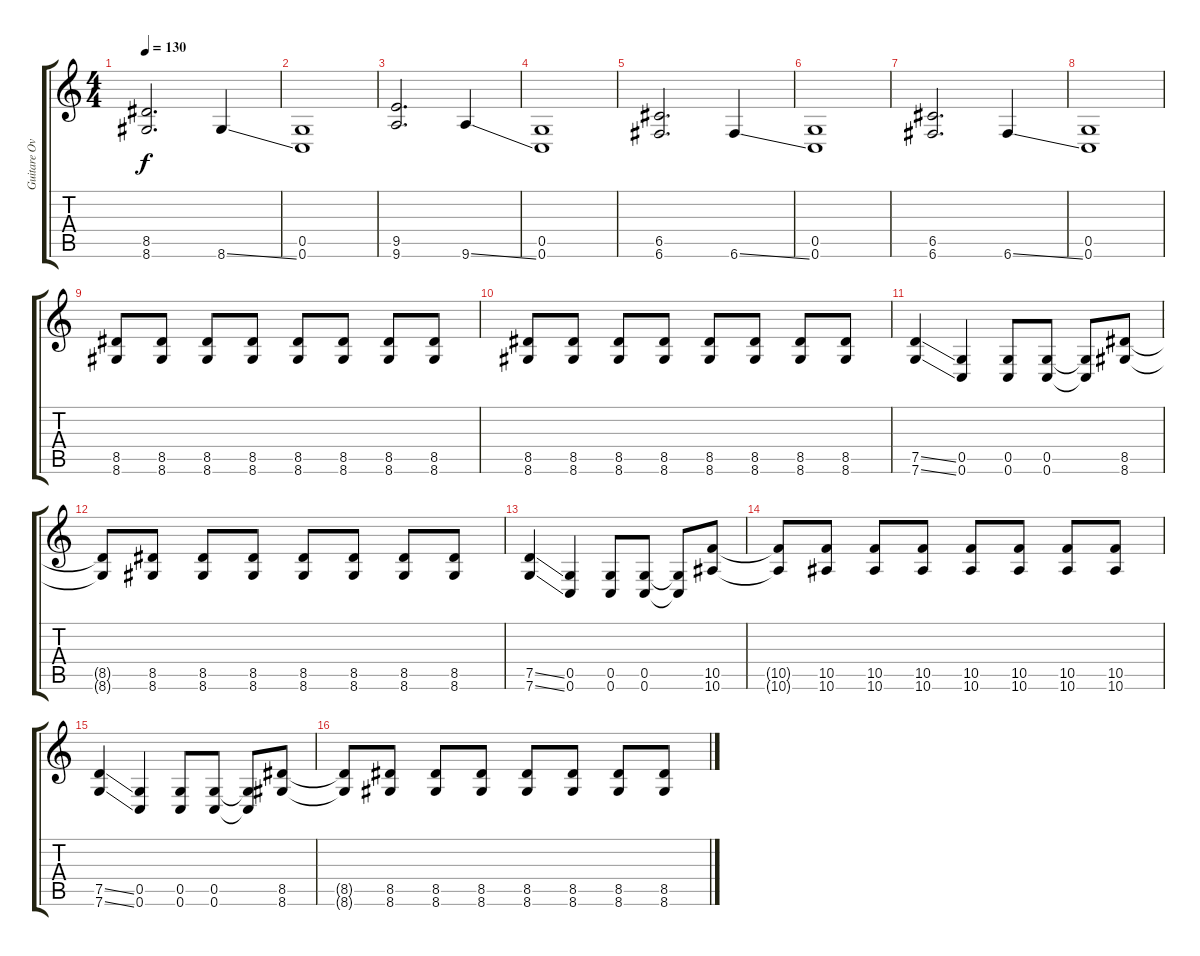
\track ("Guitare Overdub" "Guitare Ov") {instrument distortionguitar}
\staff {score tabs}
\tuning (D4 A3 F3 C3 G2 C2) {hide}
\ts (4 4)
\tempo 130
\clef g2
\ks c
(8.5 8.6).2{d dy f} 8.6{ss}.4 |
(0.5 0.6).1 |
(9.5 9.6).2{d} 9.6{ss}.4 |
(0.5 0.6).1 |
(6.5 6.6).2{d} 6.6{ss}.4 |
(0.5 0.6).1 |
(6.5 6.6).2{d} 6.6{ss}.4 |
(0.5 0.6).1 |
(8.5 8.6).8 (8.5 8.6).8 (8.5 8.6).8 (8.5 8.6).8 (8.5 8.6).8 (8.5 8.6).8 (8.5 8.6).8 (8.5 8.6).8 |
(8.5 8.6).8 (8.5 8.6).8 (8.5 8.6).8 (8.5 8.6).8 (8.5 8.6).8 (8.5 8.6).8 (8.5 8.6).8 (8.5 8.6).8 |
(7.5{ss} 7.6{ss}).4 (0.5 0.6).4 (0.5 0.6).8 (0.5 0.6).8 (0.5{t} 0.6{t}).8 (8.5 8.6).8 |
(8.5{t} 8.6{t}).8 (8.5 8.6).8 (8.5 8.6).8 (8.5 8.6).8 (8.5 8.6).8 (8.5 8.6).8 (8.5 8.6).8 (8.5 8.6).8 |
(7.5{ss} 7.6{ss}).4 (0.5 0.6).4 (0.5 0.6).8 (0.5 0.6).8 (0.5{t} 0.6{t}).8 (10.5 10.6).8 |
(10.5{t} 10.6{t}).8 (10.5 10.6).8 (10.5 10.6).8 (10.5 10.6).8 (10.5 10.6).8 (10.5 10.6).8 (10.5 10.6).8 (10.5 10.6).8 |
(7.5{ss} 7.6{ss}).4 (0.5 0.6).4 (0.5 0.6).8 (0.5 0.6).8 (0.5{t} 0.6{t}).8 (8.5 8.6).8 |
(8.5{t} 8.6{t}).8 (8.5 8.6).8 (8.5 8.6).8 (8.5 8.6).8 (8.5 8.6).8 (8.5 8.6).8 (8.5 8.6).8 (8.5 8.6).8
